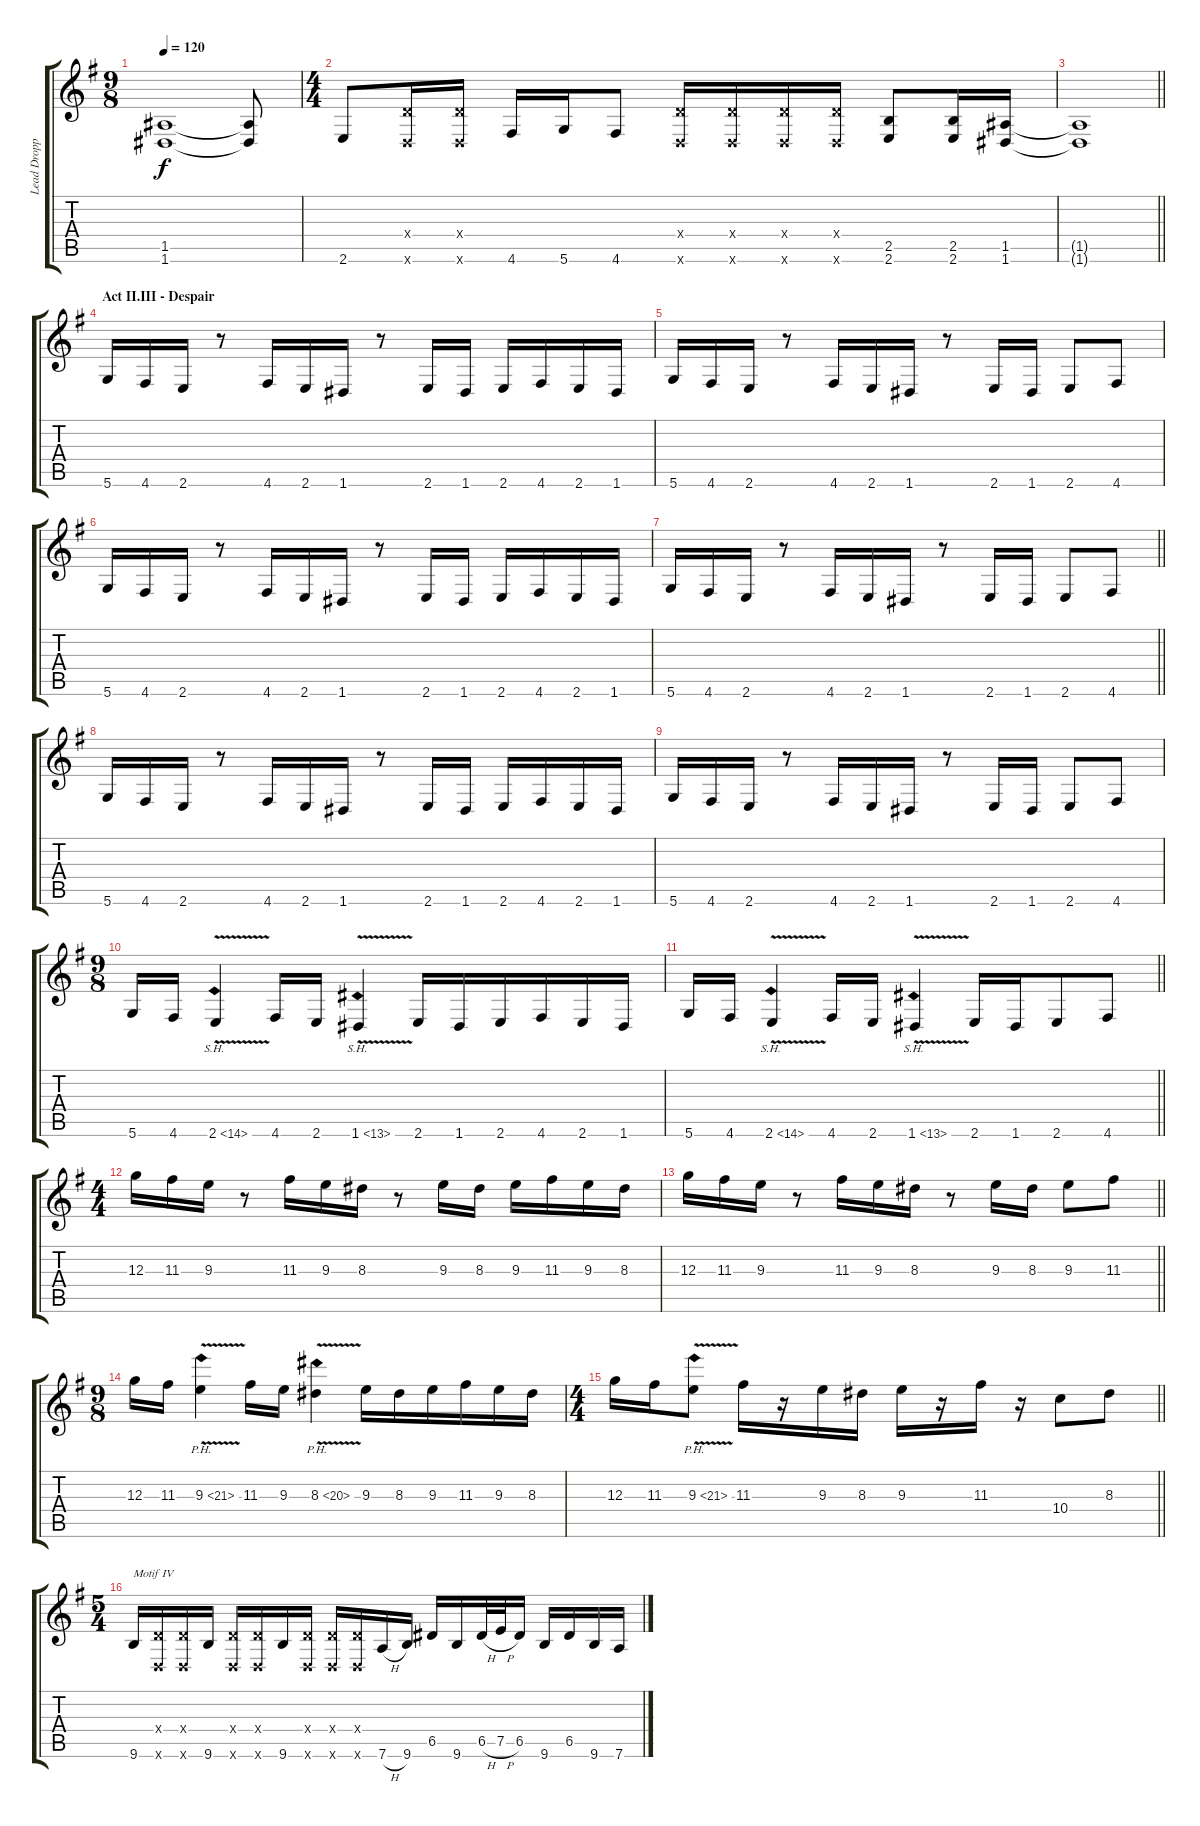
\track ("Lead Dropped D " "Lead Dropp") {instrument distortionguitar}
\staff {score tabs}
\tuning (E4 B3 G3 D3 A2 D2) {hide}
\ts (9 8)
\tempo 120
\clef g2
\ks eminor
(1.5{t} 1.6{t}).1{dy f} (1.5{t} 1.6{t}).8 |
\ts (4 4)
2.6.8 (0.4{x} 0.6{x}).16 (0.4{x} 0.6{x}).16 4.6.16 5.6.16 4.6.8 (0.4{x} 0.6{x}).16 (0.4{x} 0.6{x}).16 (0.4{x} 0.6{x}).16 (0.4{x} 0.6{x}).16 (2.5 2.6).8 (2.5 2.6).16 (1.5 1.6).16 |
\barLineRight lightlight
(1.5{t} 1.6{t}).1 |
\section ("" "Act II.III - Despair")
5.6.16 4.6.16 2.6.16 r.8 4.6.16 2.6.16 1.6.16 r.8 2.6.16 1.6.16 2.6.16 4.6.16 2.6.16 1.6.16 |
5.6.16 4.6.16 2.6.16 r.8 4.6.16 2.6.16 1.6.16 r.8 2.6.16 1.6.16 2.6.8 4.6.8 |
5.6.16 4.6.16 2.6.16 r.8 4.6.16 2.6.16 1.6.16 r.8 2.6.16 1.6.16 2.6.16 4.6.16 2.6.16 1.6.16 |
\barLineRight lightlight
5.6.16 4.6.16 2.6.16 r.8 4.6.16 2.6.16 1.6.16 r.8 2.6.16 1.6.16 2.6.8 4.6.8 |
5.6.16 4.6.16 2.6.16 r.8 4.6.16 2.6.16 1.6.16 r.8 2.6.16 1.6.16 2.6.16 4.6.16 2.6.16 1.6.16 |
5.6.16 4.6.16 2.6.16 r.8 4.6.16 2.6.16 1.6.16 r.8 2.6.16 1.6.16 2.6.8 4.6.8 |
\ts (9 8)
5.6.16 4.6.16 2.6{sh 12 v}.4 4.6.16 2.6.16 1.6{sh 12 v}.4 2.6.16 1.6.16 2.6.16 4.6.16 2.6.16 1.6.16 |
\barLineRight lightlight
5.6.16 4.6.16 2.6{sh 12 v}.4 4.6.16 2.6.16 1.6{sh 12 v}.4 2.6.16 1.6.16 2.6.8 4.6.8 |
\ts (4 4)
12.3.16 11.3.16 9.3.16 r.8 11.3.16 9.3.16 8.3.16 r.8 9.3.16 8.3.16 9.3.16 11.3.16 9.3.16 8.3.16 |
\barLineRight lightlight
12.3.16 11.3.16 9.3.16 r.8 11.3.16 9.3.16 8.3.16 r.8 9.3.16 8.3.16 9.3.8 11.3.8 |
\ts (9 8)
12.3.16 11.3.16 9.3{ph 12 v}.4 11.3.16 9.3.16 8.3{ph 12 v}.4 9.3.16 8.3.16 9.3.16 11.3.16 9.3.16 8.3.16 |
\ts (4 4)
\barLineRight lightlight
12.3.16 11.3.16 9.3{ph 12 v}.8 11.3.16 r.16 9.3.16 8.3.16 9.3.16 r.16 11.3.16 r.16 10.4.8 8.3.8 |
\ts (5 4)
\section ("" "")
9.6.16{txt "Motif IV"} (0.4{x} 0.6{x}).16 (0.4{x} 0.6{x}).16 9.6.16 (0.4{x} 0.6{x}).16 (0.4{x} 0.6{x}).16 9.6.16 (0.4{x} 0.6{x}).16 (0.4{x} 0.6{x}).16 (0.4{x} 0.6{x}).16 7.6{h}.16 9.6.16 6.5.16 9.6.16 6.5{h}.32 7.5{h}.32 6.5.16 9.6.16 6.5.16 9.6.16 7.6.16
